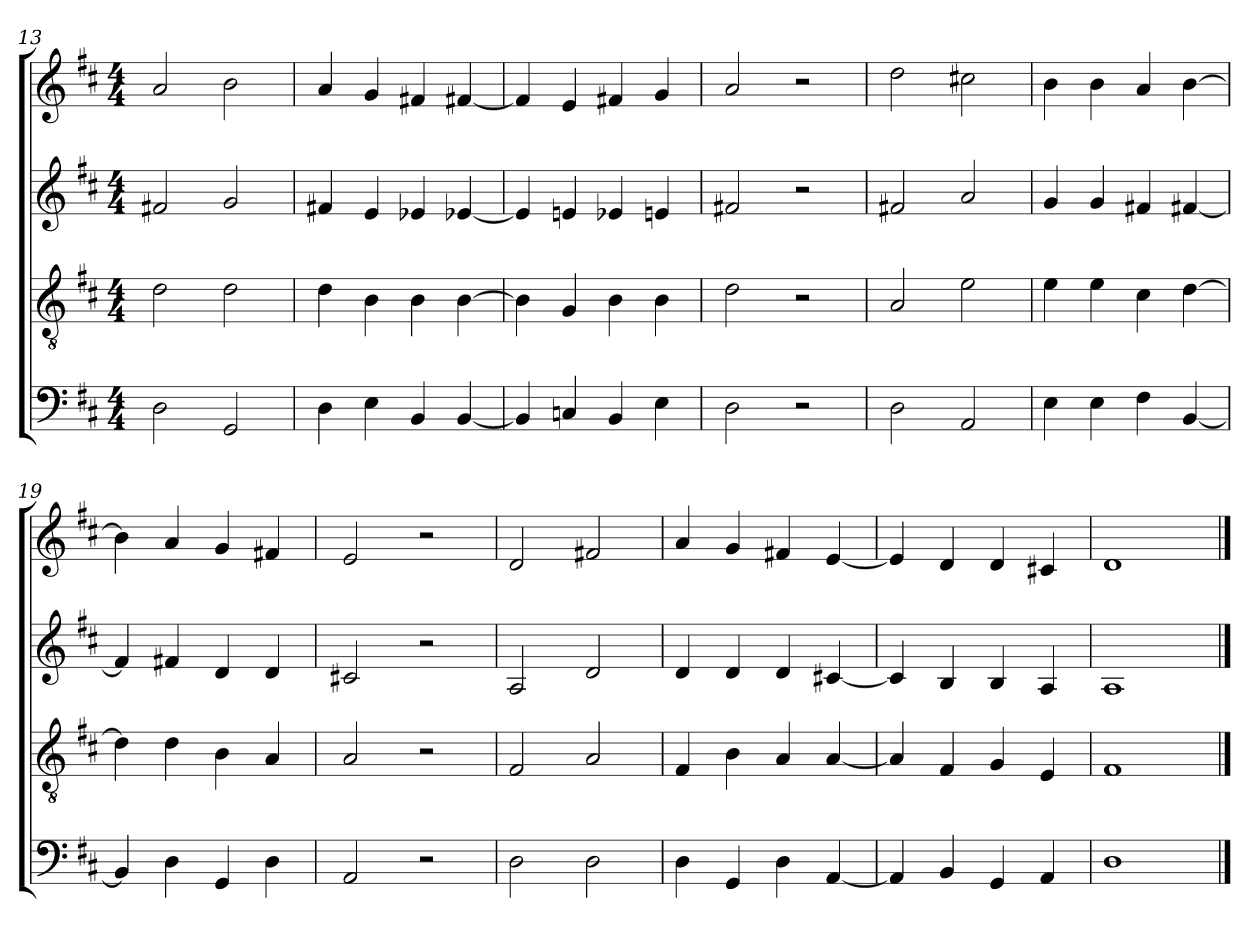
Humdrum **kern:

**kern	**kern	**kern	**kern
*part4	*part3	*part2	*part1
*staff4	*staff3	*staff2	*staff1
*clefF4	*clefGv2	*clefG2	*clefG2
*k[f#c#]	*k[f#c#]	*k[f#c#]	*k[f#c#]
*M4/4	*M4/4	*M4/4	*M4/4
=13	=13	=13	=13
2D	2d	2f#X	2a
2GG	2d	2g	2b
=14	=14	=14	=14
4D	4d	4f#X	4a
4E	4B	4e	4g
4BB	4B	4e-X	4f#X
[4BB	[4B	[4e-X	[4f#X
=15	=15	=15	=15
4BB]	4B]	4e-]	4f#]
4Cn	4G	4en	4e
4BB	4B	4e-X	4f#X
4E	4B	4en	4g
=16	=16	=16	=16
2D	2d	2f#X	2a
2r	2r	2r	2r
=17	=17	=17	=17
2D	2A	2f#X	2dd
2AA	2e	2a	2cc#X
=18	=18	=18	=18
4E	4e	4g	4b
4E	4e	4g	4b
4F#	4c#	4f#X	4a
[4BB	[4d	[4f#X	[4b
=19	=19	=19	=19
4BB]	4d]	4f#]	4b]
4D	4d	4f#X	4a
4GG	4B	4d	4g
4D	4A	4d	4f#X
=20	=20	=20	=20
2AA	2A	2c#X	2e
2r	2r	2r	2r
=21	=21	=21	=21
2D	2F#	2A	2d
2D	2A	2d	2f#X
=22	=22	=22	=22
4D	4F#	4d	4a
4GG	4B	4d	4g
4D	4A	4d	4f#X
[4AA	[4A	[4c#X	[4e
=23	=23	=23	=23
4AA]	4A]	4c#]	4e]
4BB	4F#	4B	4d
4GG	4G	4B	4d
4AA	4E	4A	4c#X
=24	=24	=24	=24
1D	1F#	1A	1d
==	==	==	==
*-	*-	*-	*-
